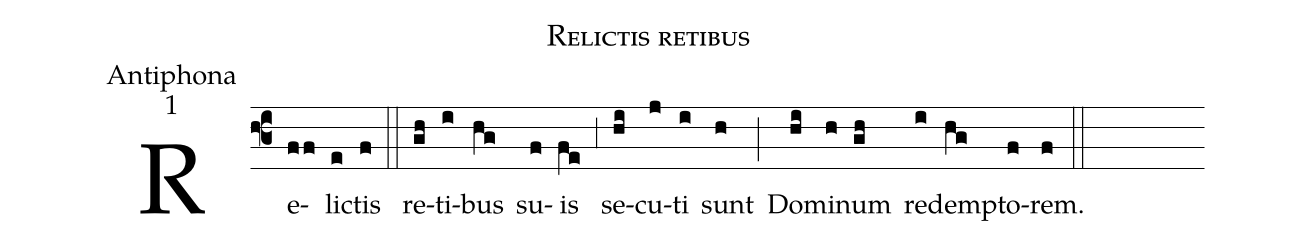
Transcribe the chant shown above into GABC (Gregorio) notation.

name:Relictis retibus;
office-part:Antiphona;
mode:1;
%%
(f3)Re(ff)li(e)ctis(f) (::) re(gh)ti(i)bus(hg) su(f)is(fe) (;3) se(hi)cu(j)ti(i) sunt(h) (;) Do(hi)mi(h)num(gh) re(i)dem(hg)pto(f)rem.(f) (::)
